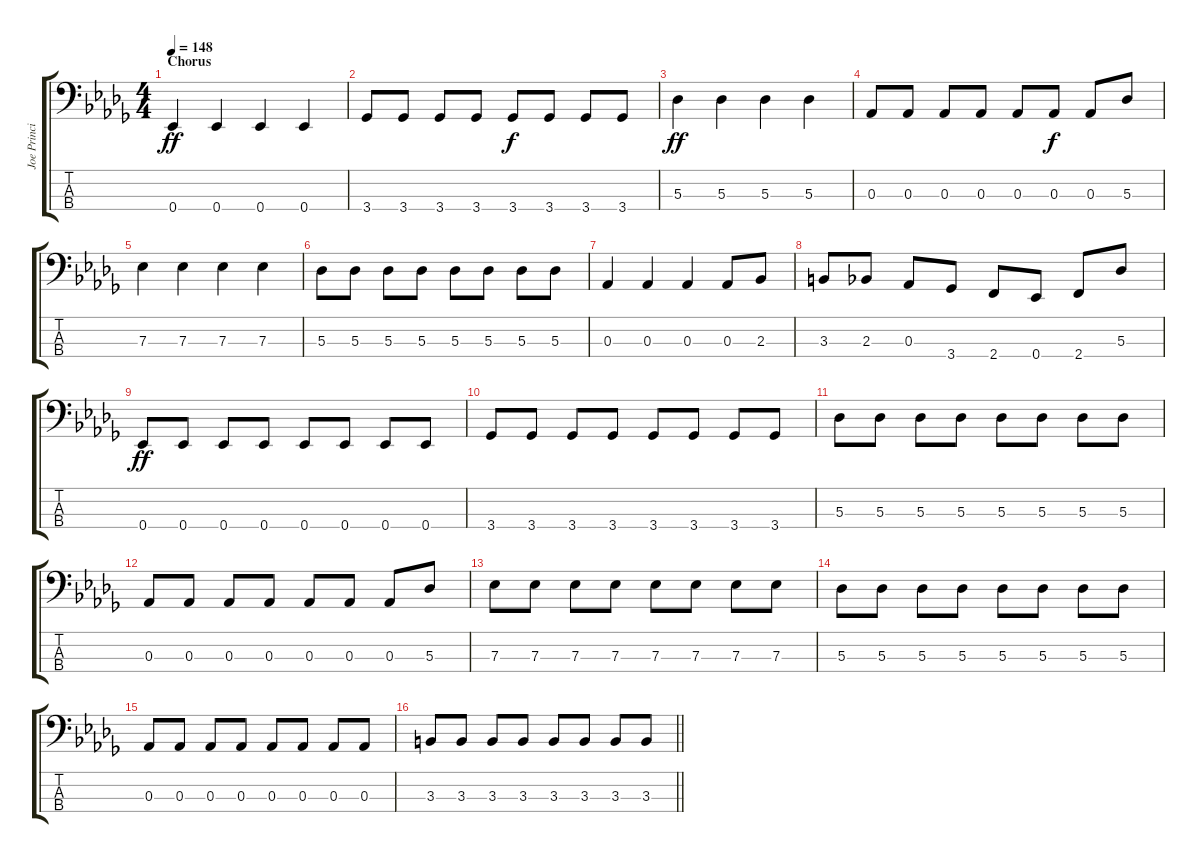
\track ("Joe Principe - Bass" "Joe Princi") {instrument electricbassfinger}
\staff {score tabs}
\tuning (Gb2 Db2 Ab1 Eb1) {hide}
\ts (4 4)
\section ("" "Chorus")
\tempo 148
\clef f4
\ks db
0.4.4{dy ff} 0.4.4 0.4.4 0.4.4 |
3.4.8 3.4.8 3.4.8 3.4.8 3.4.8{dy f} 3.4.8 3.4.8 3.4.8 |
5.3.4{dy ff} 5.3.4 5.3.4 5.3.4 |
0.3.8 0.3.8 0.3.8 0.3.8 0.3.8 0.3.8{dy f} 0.3.8 5.3.8 |
7.3.4 7.3.4 7.3.4 7.3.4 |
5.3.8 5.3.8 5.3.8 5.3.8 5.3.8 5.3.8 5.3.8 5.3.8 |
0.3.4 0.3.4 0.3.4 0.3.8 2.3.8 |
3.3.8 2.3.8 0.3.8 3.4.8 2.4.8 0.4.8 2.4.8 5.3.8 |
0.4.8{dy ff} 0.4.8 0.4.8 0.4.8 0.4.8 0.4.8 0.4.8 0.4.8 |
3.4.8 3.4.8 3.4.8 3.4.8 3.4.8 3.4.8 3.4.8 3.4.8 |
5.3.8 5.3.8 5.3.8 5.3.8 5.3.8 5.3.8 5.3.8 5.3.8 |
0.3.8 0.3.8 0.3.8 0.3.8 0.3.8 0.3.8 0.3.8 5.3.8 |
7.3.8 7.3.8 7.3.8 7.3.8 7.3.8 7.3.8 7.3.8 7.3.8 |
5.3.8 5.3.8 5.3.8 5.3.8 5.3.8 5.3.8 5.3.8 5.3.8 |
0.3.8 0.3.8 0.3.8 0.3.8 0.3.8 0.3.8 0.3.8 0.3.8 |
\barLineRight lightlight
3.3.8 3.3.8 3.3.8 3.3.8 3.3.8 3.3.8 3.3.8 3.3.8
